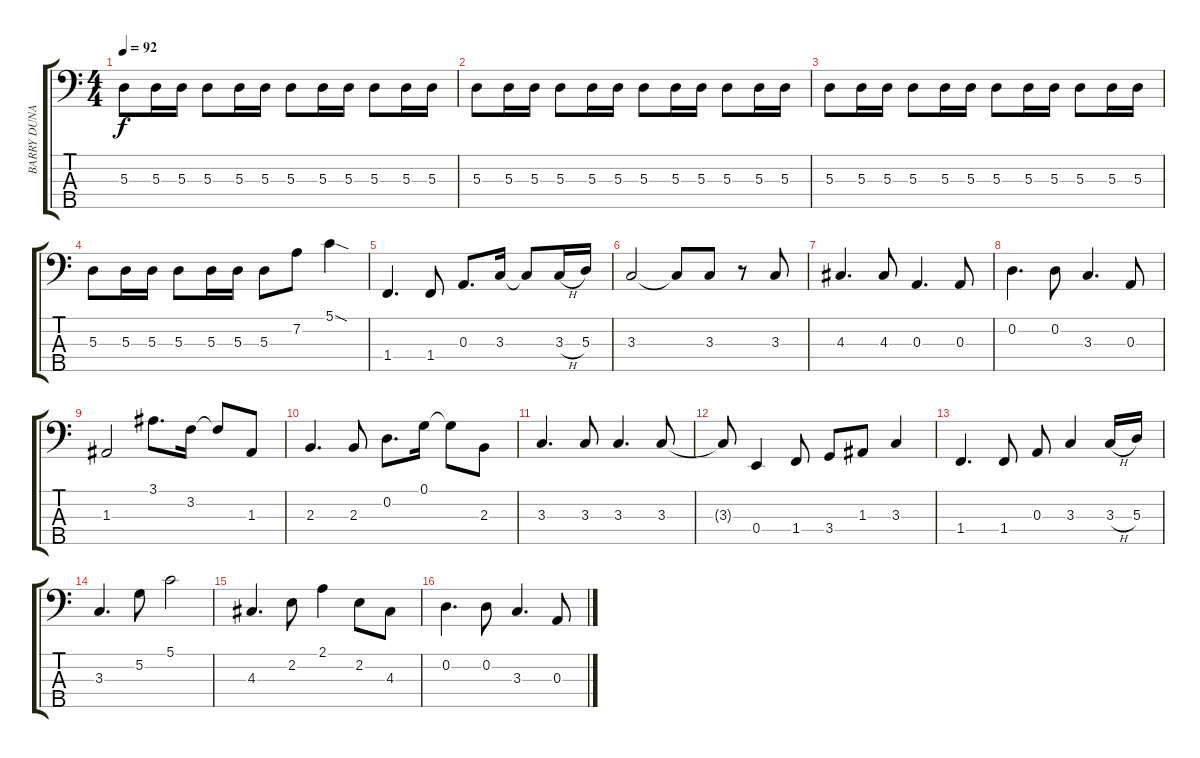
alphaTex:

\track ("BARRY DUNAWAY" "BARRY DUNA") {instrument electricbassfinger}
\staff {score tabs}
\tuning (G2 D2 A1 E1 B0) {hide}
\ts (4 4)
\tempo 92
\clef f4
\ks c
5.3.8{dy f} 5.3.16 5.3.16 5.3.8 5.3.16 5.3.16 5.3.8 5.3.16 5.3.16 5.3.8 5.3.16 5.3.16 |
5.3.8 5.3.16 5.3.16 5.3.8 5.3.16 5.3.16 5.3.8 5.3.16 5.3.16 5.3.8 5.3.16 5.3.16 |
5.3.8 5.3.16 5.3.16 5.3.8 5.3.16 5.3.16 5.3.8 5.3.16 5.3.16 5.3.8 5.3.16 5.3.16 |
5.3.8 5.3.16 5.3.16 5.3.8 5.3.16 5.3.16 5.3.8 7.2.8 5.1{sod}.4 |
1.4.4{d} 1.4.8 0.3.8{d} 3.3.16 3.3{t}.8 3.3{h}.16 5.3.16 |
3.3.2 3.3{t}.8 3.3.8 r.8 3.3.8 |
4.3.4{d} 4.3.8 0.3.4{d} 0.3.8 |
0.2.4{d} 0.2.8 3.3.4{d} 0.3.8 |
1.3.2 3.1.8{d} 3.2.16 3.2{t}.8 1.3.8 |
2.3.4{d} 2.3.8 0.2.8{d} 0.1.16 0.1{t}.8 2.3.8 |
3.3.4{d} 3.3.8 3.3.4{d} 3.3.8 |
3.3{t}.8 0.4.4 1.4.8 3.4.8 1.3.8 3.3.4 |
1.4.4{d} 1.4.8 0.3.8 3.3.4 3.3{h}.16 5.3.16 |
3.3.4{d} 5.2.8 5.1.2 |
4.3.4{d} 2.2.8 2.1.4 2.2.8 4.3.8 |
0.2.4{d} 0.2.8 3.3.4{d} 0.3.8
